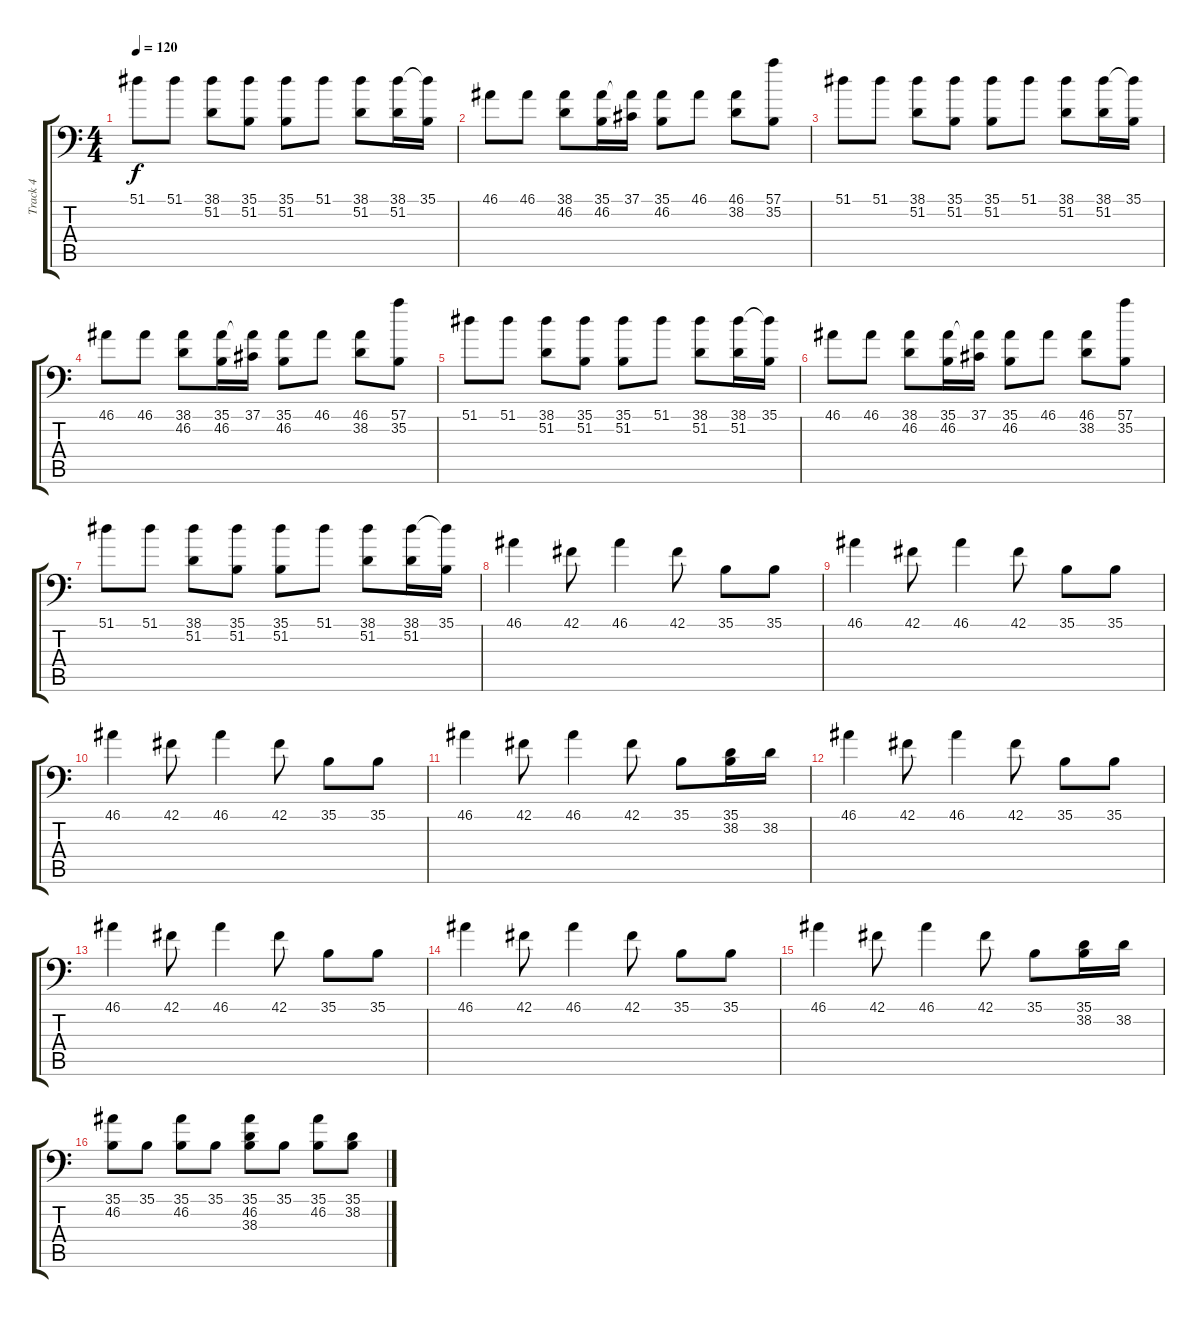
\track ("Track 4" "Track 4") {instrument acousticgrandpiano}
\staff {score tabs}
\tuning (C-1 C-1 C-1 C-1 C-1 C-1) {hide}
\ts (4 4)
\tempo 120
\clef f4
\ks c
51.1.8{dy f} 51.1.8 (38.1 51.2).8 (35.1 51.2).8 (35.1 51.2).8 51.1.8 (38.1 51.2).8 (38.1 51.2).16 (35.1 51.2{t}).16 |
46.1.8 46.1.8 (38.1 46.2).8 (35.1 46.2).16 (37.1 46.2{t}).16 (35.1 46.2).8 46.1.8 (46.1 38.2).8 (57.1 35.2).8 |
51.1.8 51.1.8 (38.1 51.2).8 (35.1 51.2).8 (35.1 51.2).8 51.1.8 (38.1 51.2).8 (38.1 51.2).16 (35.1 51.2{t}).16 |
46.1.8 46.1.8 (38.1 46.2).8 (35.1 46.2).16 (37.1 46.2{t}).16 (35.1 46.2).8 46.1.8 (46.1 38.2).8 (57.1 35.2).8 |
51.1.8 51.1.8 (38.1 51.2).8 (35.1 51.2).8 (35.1 51.2).8 51.1.8 (38.1 51.2).8 (38.1 51.2).16 (35.1 51.2{t}).16 |
46.1.8 46.1.8 (38.1 46.2).8 (35.1 46.2).16 (37.1 46.2{t}).16 (35.1 46.2).8 46.1.8 (46.1 38.2).8 (57.1 35.2).8 |
51.1.8 51.1.8 (38.1 51.2).8 (35.1 51.2).8 (35.1 51.2).8 51.1.8 (38.1 51.2).8 (38.1 51.2).16 (35.1 51.2{t}).16 |
46.1.4 42.1.8 46.1.4 42.1.8 35.1.8 35.1.8 |
46.1.4 42.1.8 46.1.4 42.1.8 35.1.8 35.1.8 |
46.1.4 42.1.8 46.1.4 42.1.8 35.1.8 35.1.8 |
46.1.4 42.1.8 46.1.4 42.1.8 35.1.8 (35.1 38.2).16 38.2.16 |
46.1.4 42.1.8 46.1.4 42.1.8 35.1.8 35.1.8 |
46.1.4 42.1.8 46.1.4 42.1.8 35.1.8 35.1.8 |
46.1.4 42.1.8 46.1.4 42.1.8 35.1.8 35.1.8 |
46.1.4 42.1.8 46.1.4 42.1.8 35.1.8 (35.1 38.2).16 38.2.16 |
(35.1 46.2).8 35.1.8 (35.1 46.2).8 35.1.8 (35.1 46.2 38.3).8 35.1.8 (35.1 46.2).8 (35.1 38.2).8
